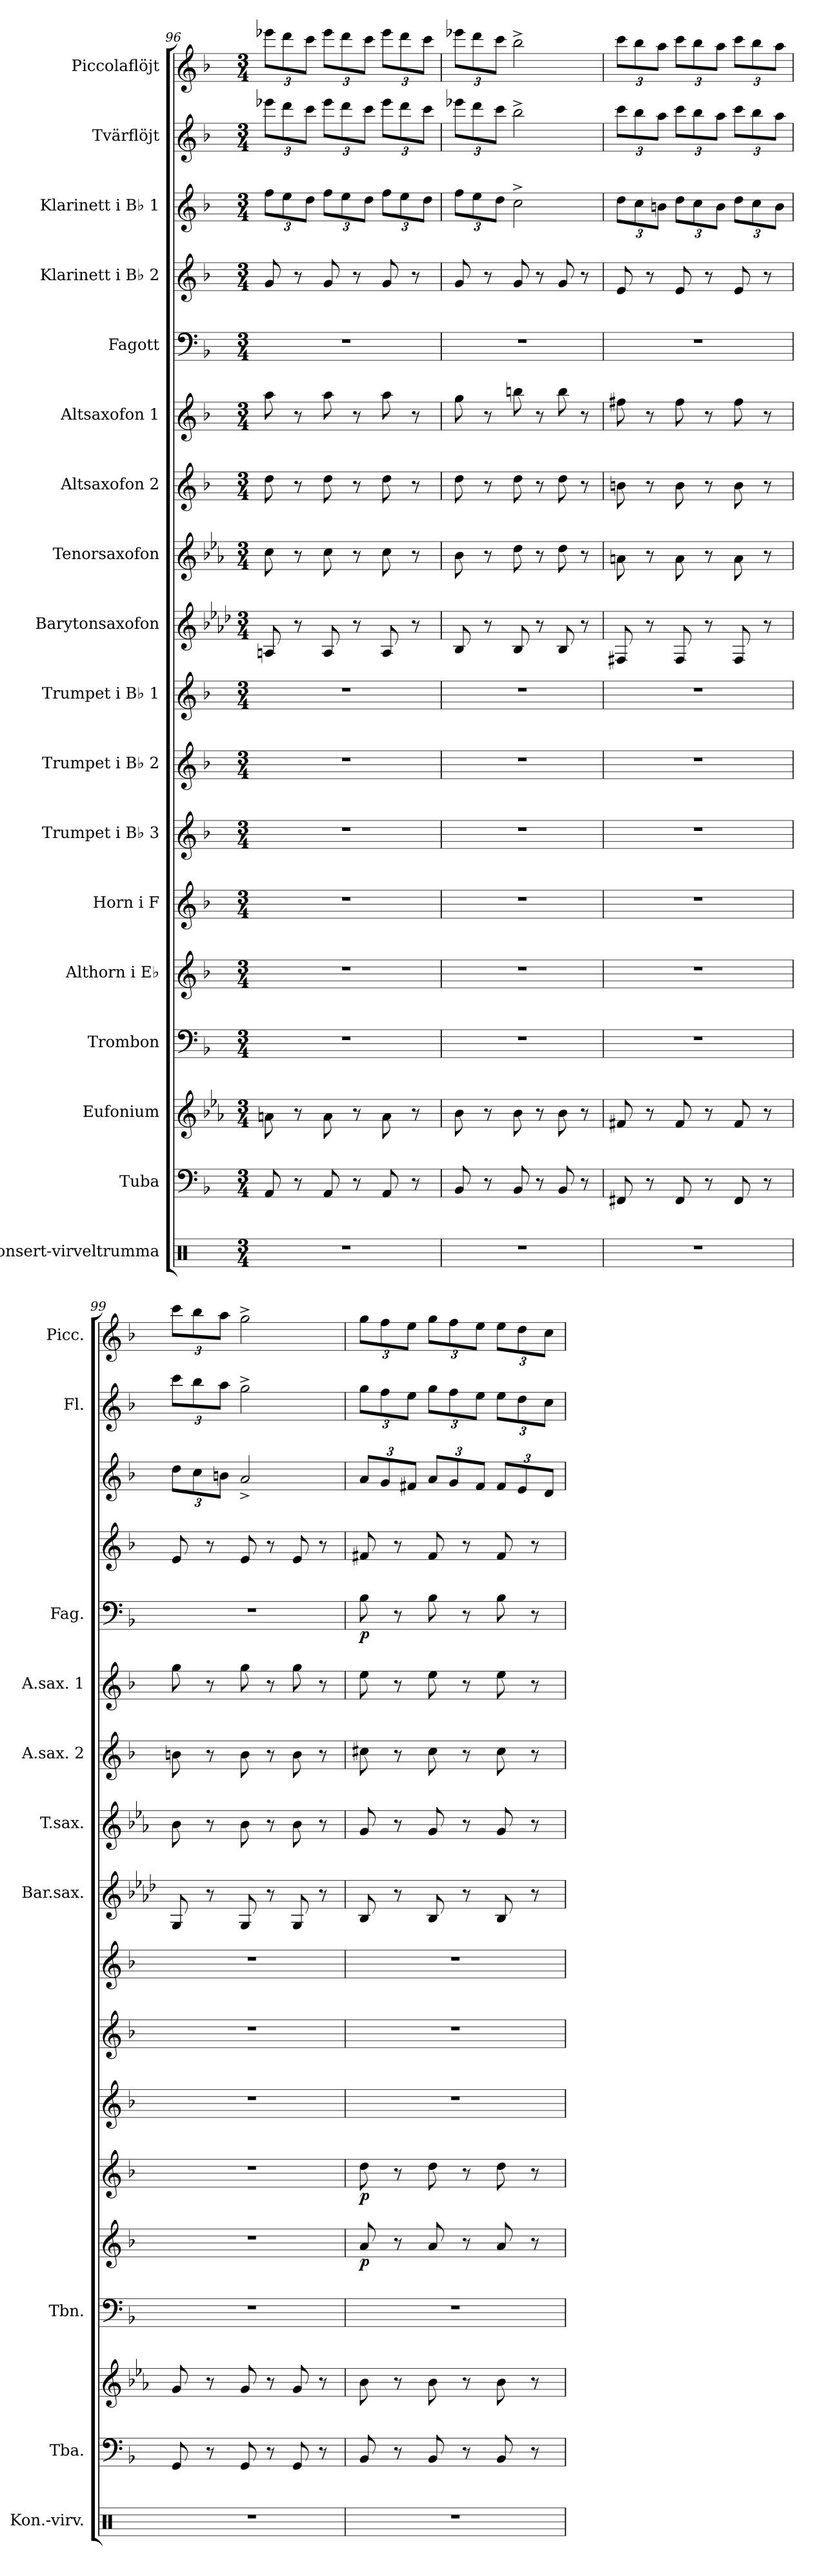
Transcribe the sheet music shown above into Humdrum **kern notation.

**kern	**kern	**kern	**kern	**kern	**dynam	**kern	**dynam	**kern	**kern	**kern	**kern	**kern	**kern	**kern	**kern	**dynam	**kern	**kern	**kern	**kern
*part18	*part17	*part16	*part15	*part14	*part14	*part13	*part13	*part12	*part11	*part10	*part9	*part8	*part7	*part6	*part5	*part5	*part4	*part3	*part2	*part1
*staff18	*staff17	*staff16	*staff15	*staff14	*staff14	*staff13	*staff13	*staff12	*staff11	*staff10	*staff9	*staff8	*staff7	*staff6	*staff5	*staff5	*staff4	*staff3	*staff2	*staff1
*I"Konsert-virveltrumma	*I"Tuba	*I"Eufonium	*I"Trombon	*I"Althorn i E♭	*	*I"Horn i F	*	*I"Trumpet i B♭ 3	*I"Trumpet i B♭ 2	*I"Trumpet i B♭ 1	*I"Barytonsaxofon	*I"Tenorsaxofon	*I"Altsaxofon 2	*I"Altsaxofon 1	*I"Fagott	*	*I"Klarinett i B♭ 2	*I"Klarinett i B♭ 1	*I"Tvärflöjt	*I"Piccolaflöjt
*I'Kon.-virv.	*I'Tba.	*	*I'Tbn.	*	*	*	*	*	*	*	*I'Bar.sax.	*I'T.sax.	*I'A.sax. 2	*I'A.sax. 1	*I'Fag.	*	*	*	*I'Fl.	*I'Picc.
*clefX	*clefF4	*clefG2	*clefF4	*clefG2	*	*clefG2	*	*clefG2	*clefG2	*clefG2	*clefG2	*clefG2	*clefG2	*clefG2	*clefF4	*	*clefG2	*clefG2	*clefG2	*clefG2
*	*	*ITrd8c14	*	*ITrd5c9	*	*ITrd4c7	*	*ITrd1c2	*ITrd1c2	*ITrd1c2	*ITrd12c21	*ITrd8c14	*ITrd5c9	*ITrd5c9	*	*	*ITrd1c2	*ITrd1c2	*	*ITrd-7c-12
*k[]	*k[b-]	*k[b-e-a-]	*k[b-]	*k[b-e-a-d-]	*	*k[b-e-]	*	*k[b-e-a-]	*k[b-e-a-]	*k[b-e-a-]	*k[b-e-a-d-]	*k[b-e-a-]	*k[b-e-a-d-]	*k[b-e-a-d-]	*k[b-]	*	*k[b-e-a-]	*k[b-e-a-]	*k[b-]	*k[b-]
*M3/4	*M3/4	*M3/4	*M3/4	*M3/4	*	*M3/4	*	*M3/4	*M3/4	*M3/4	*M3/4	*M3/4	*M3/4	*M3/4	*M3/4	*	*M3/4	*M3/4	*M3/4	*M3/4
*	*	*	*	*	*	*	*	*	*	*	*	*	*	*	*	*	*	*Xbrackettup	*Xbrackettup	*Xbrackettup
=96	=96	=96	=96	=96	=96	=96	=96	=96	=96	=96	=96	=96	=96	=96	=96	=96	=96	=96	=96	=96
2.r	8AA/	8An\	2.r	2.r	.	2.r	.	2.r	2.r	2.r	8AAn/	8c\	8f\	8cc\	2.r	.	8f/	12ee-\L	12eee-X\L	12eeee-X\L
.	.	.	.	.	.	.	.	.	.	.	.	.	.	.	.	.	.	12dd\	12ddd\	12dddd\
.	8r	8r	.	.	.	.	.	.	.	.	8r	8r	8r	8r	.	.	8r	.	.	.
.	.	.	.	.	.	.	.	.	.	.	.	.	.	.	.	.	.	12cc\J	12ccc\J	12cccc\J
.	8AA/	8A\	.	.	.	.	.	.	.	.	8AA/	8c\	8f\	8cc\	.	.	8f/	12ee-\L	12eee-\L	12eeee-\L
.	.	.	.	.	.	.	.	.	.	.	.	.	.	.	.	.	.	12dd\	12ddd\	12dddd\
.	8r	8r	.	.	.	.	.	.	.	.	8r	8r	8r	8r	.	.	8r	.	.	.
.	.	.	.	.	.	.	.	.	.	.	.	.	.	.	.	.	.	12cc\J	12ccc\J	12cccc\J
.	8AA/	8A\	.	.	.	.	.	.	.	.	8AA/	8c\	8f\	8cc\	.	.	8f/	12ee-\L	12eee-\L	12eeee-\L
.	.	.	.	.	.	.	.	.	.	.	.	.	.	.	.	.	.	12dd\	12ddd\	12dddd\
.	8r	8r	.	.	.	.	.	.	.	.	8r	8r	8r	8r	.	.	8r	.	.	.
.	.	.	.	.	.	.	.	.	.	.	.	.	.	.	.	.	.	12cc\J	12ccc\J	12cccc\J
=97	=97	=97	=97	=97	=97	=97	=97	=97	=97	=97	=97	=97	=97	=97	=97	=97	=97	=97	=97	=97
2.r	8BB-/	8B-\	2.r	2.r	.	2.r	.	2.r	2.r	2.r	8BB-/	8B-\	8f\	8b-\	2.r	.	8f/	12ee-\L	12eee-X\L	12eeee-X\L
.	.	.	.	.	.	.	.	.	.	.	.	.	.	.	.	.	.	12dd\	12ddd\	12dddd\
.	8r	8r	.	.	.	.	.	.	.	.	8r	8r	8r	8r	.	.	8r	.	.	.
.	.	.	.	.	.	.	.	.	.	.	.	.	.	.	.	.	.	12cc\J	12ccc\J	12cccc\J
.	8BB-/	8B-\	.	.	.	.	.	.	.	.	8BB-/	8d\	8f\	8ddn\	.	.	8f/	2b-^\	2bb-^\	2bbb-^\
.	8r	8r	.	.	.	.	.	.	.	.	8r	8r	8r	8r	.	.	8r	.	.	.
.	8BB-/	8B-\	.	.	.	.	.	.	.	.	8BB-/	8d\	8f\	8dd\	.	.	8f/	.	.	.
.	8r	8r	.	.	.	.	.	.	.	.	8r	8r	8r	8r	.	.	8r	.	.	.
!!LO:PB:g=z
=98	=98	=98	=98	=98	=98	=98	=98	=98	=98	=98	=98	=98	=98	=98	=98	=98	=98	=98	=98	=98
2.r	8FF#X/	8F#X/	2.r	2.r	.	2.r	.	2.r	2.r	2.r	8FF#X/	8An\	8dn\	8an\	2.r	.	8d/	12cc\L	12ccc\L	12cccc\L
.	.	.	.	.	.	.	.	.	.	.	.	.	.	.	.	.	.	12b-\	12bb-\	12bbb-\
.	8r	8r	.	.	.	.	.	.	.	.	8r	8r	8r	8r	.	.	8r	.	.	.
.	.	.	.	.	.	.	.	.	.	.	.	.	.	.	.	.	.	12an\J	12aa\J	12aaa\J
.	8FF#/	8F#/	.	.	.	.	.	.	.	.	8FF#/	8A\	8d\	8a\	.	.	8d/	12cc\L	12ccc\L	12cccc\L
.	.	.	.	.	.	.	.	.	.	.	.	.	.	.	.	.	.	12b-\	12bb-\	12bbb-\
.	8r	8r	.	.	.	.	.	.	.	.	8r	8r	8r	8r	.	.	8r	.	.	.
.	.	.	.	.	.	.	.	.	.	.	.	.	.	.	.	.	.	12a\J	12aa\J	12aaa\J
.	8FF#/	8F#/	.	.	.	.	.	.	.	.	8FF#/	8A\	8d\	8a\	.	.	8d/	12cc\L	12ccc\L	12cccc\L
.	.	.	.	.	.	.	.	.	.	.	.	.	.	.	.	.	.	12b-\	12bb-\	12bbb-\
.	8r	8r	.	.	.	.	.	.	.	.	8r	8r	8r	8r	.	.	8r	.	.	.
.	.	.	.	.	.	.	.	.	.	.	.	.	.	.	.	.	.	12a\J	12aa\J	12aaa\J
=99	=99	=99	=99	=99	=99	=99	=99	=99	=99	=99	=99	=99	=99	=99	=99	=99	=99	=99	=99	=99
2.r	8GG/	8G/	2.r	2.r	.	2.r	.	2.r	2.r	2.r	8GG/	8B-\	8dn\	8b-\	2.r	.	8d/	12cc\L	12ccc\L	12cccc\L
.	.	.	.	.	.	.	.	.	.	.	.	.	.	.	.	.	.	12b-\	12bb-\	12bbb-\
.	8r	8r	.	.	.	.	.	.	.	.	8r	8r	8r	8r	.	.	8r	.	.	.
.	.	.	.	.	.	.	.	.	.	.	.	.	.	.	.	.	.	12an\J	12aa\J	12aaa\J
.	8GG/	8G/	.	.	.	.	.	.	.	.	8GG/	8B-\	8d\	8b-\	.	.	8d/	2g^/	2gg^\	2ggg^\
.	8r	8r	.	.	.	.	.	.	.	.	8r	8r	8r	8r	.	.	8r	.	.	.
.	8GG/	8G/	.	.	.	.	.	.	.	.	8GG/	8B-\	8d\	8b-\	.	.	8d/	.	.	.
.	8r	8r	.	.	.	.	.	.	.	.	8r	8r	8r	8r	.	.	8r	.	.	.
=100	=100	=100	=100	=100	=100	=100	=100	=100	=100	=100	=100	=100	=100	=100	=100	=100	=100	=100	=100	=100
!	!	!	!	!	!LO:DY:b	!	!LO:DY:b	!	!	!	!	!	!	!	!	!LO:DY:b	!	!	!	!
2.r	8BB-/	8B-\	2.r	8c/	p	8g\	p	2.r	2.r	2.r	8BB-/	8G/	8en\	8g\	8B-\	p	8en/	12g/L	12gg\L	12ggg\L
.	.	.	.	.	.	.	.	.	.	.	.	.	.	.	.	.	.	12f/	12ff\	12fff\
.	8r	8r	.	8r	.	8r	.	.	.	.	8r	8r	8r	8r	8r	.	8r	.	.	.
.	.	.	.	.	.	.	.	.	.	.	.	.	.	.	.	.	.	12en/J	12ee\J	12eee\J
.	8BB-/	8B-\	.	8c/	.	8g\	.	.	.	.	8BB-/	8G/	8e\	8g\	8B-\	.	8e/	12g/L	12gg\L	12ggg\L
.	.	.	.	.	.	.	.	.	.	.	.	.	.	.	.	.	.	12f/	12ff\	12fff\
.	8r	8r	.	8r	.	8r	.	.	.	.	8r	8r	8r	8r	8r	.	8r	.	.	.
.	.	.	.	.	.	.	.	.	.	.	.	.	.	.	.	.	.	12e/J	12ee\J	12eee\J
.	8BB-/	8B-\	.	8c/	.	8g\	.	.	.	.	8BB-/	8G/	8e\	8g\	8B-\	.	8e/	12e/L	12ee\L	12eee\L
.	.	.	.	.	.	.	.	.	.	.	.	.	.	.	.	.	.	12d/	12dd\	12ddd\
.	8r	8r	.	8r	.	8r	.	.	.	.	8r	8r	8r	8r	8r	.	8r	.	.	.
.	.	.	.	.	.	.	.	.	.	.	.	.	.	.	.	.	.	12c/J	12cc\J	12ccc\J
=	=	=	=	=	=	=	=	=	=	=	=	=	=	=	=	=	=	=	=	=
*-	*-	*-	*-	*-	*-	*-	*-	*-	*-	*-	*-	*-	*-	*-	*-	*-	*-	*-	*-	*-
